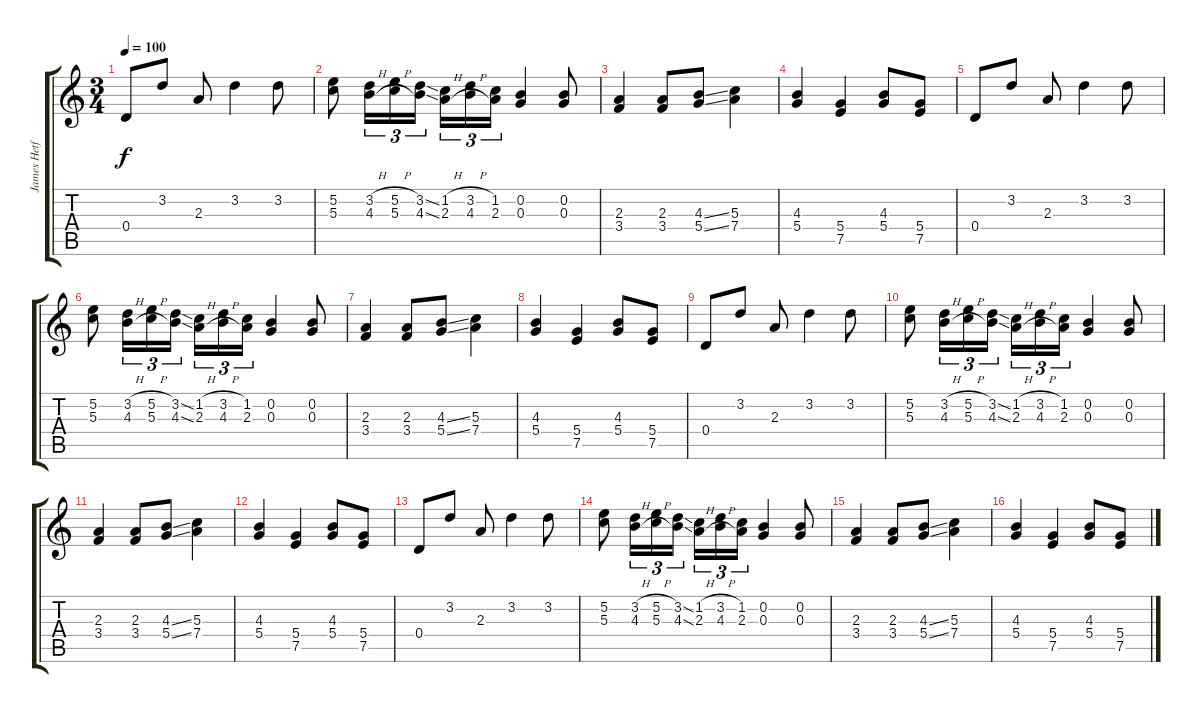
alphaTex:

\track ("James Hetfield" "James Hetf") {instrument electricguitarclean}
\staff {score tabs}
\tuning (E4 B3 G3 D3 A2 E2) {hide}
\ts (3 4)
\tempo 100
\clef g2
\ks c
0.4.8{dy f instrument electricguitarclean} 3.2.8 2.3.8 3.2.4 3.2.8 |
(5.2 5.3).8 (3.2{h} 4.3{h}).16{tu (3 2)} (5.2{h} 5.3{h}).16{tu (3 2)} (3.2{ss} 4.3{ss}).16{tu (3 2)} (1.2{h} 2.3{h}).16{tu (3 2)} (3.2{h} 4.3{h}).16{tu (3 2)} (1.2 2.3).16{tu (3 2)} (0.2 0.3).4 (0.2 0.3).8 |
(2.3 3.4).4 (2.3 3.4).8 (4.3{ss} 5.4{ss}).8 (5.3 7.4).4 |
(4.3 5.4).4 (5.4 7.5).4 (4.3 5.4).8 (5.4 7.5).8 |
0.4.8 3.2.8 2.3.8 3.2.4 3.2.8 |
(5.2 5.3).8 (3.2{h} 4.3{h}).16{tu (3 2)} (5.2{h} 5.3{h}).16{tu (3 2)} (3.2{ss} 4.3{ss}).16{tu (3 2)} (1.2{h} 2.3{h}).16{tu (3 2)} (3.2{h} 4.3{h}).16{tu (3 2)} (1.2 2.3).16{tu (3 2)} (0.2 0.3).4 (0.2 0.3).8 |
(2.3 3.4).4 (2.3 3.4).8 (4.3{ss} 5.4{ss}).8 (5.3 7.4).4 |
(4.3 5.4).4 (5.4 7.5).4 (4.3 5.4).8 (5.4 7.5).8 |
0.4.8 3.2.8 2.3.8 3.2.4 3.2.8 |
(5.2 5.3).8 (3.2{h} 4.3{h}).16{tu (3 2)} (5.2{h} 5.3{h}).16{tu (3 2)} (3.2{ss} 4.3{ss}).16{tu (3 2)} (1.2{h} 2.3{h}).16{tu (3 2)} (3.2{h} 4.3{h}).16{tu (3 2)} (1.2 2.3).16{tu (3 2)} (0.2 0.3).4 (0.2 0.3).8 |
(2.3 3.4).4 (2.3 3.4).8 (4.3{ss} 5.4{ss}).8 (5.3 7.4).4 |
(4.3 5.4).4 (5.4 7.5).4 (4.3 5.4).8 (5.4 7.5).8 |
0.4.8 3.2.8 2.3.8 3.2.4 3.2.8 |
(5.2 5.3).8 (3.2{h} 4.3{h}).16{tu (3 2)} (5.2{h} 5.3{h}).16{tu (3 2)} (3.2{ss} 4.3{ss}).16{tu (3 2)} (1.2{h} 2.3{h}).16{tu (3 2)} (3.2{h} 4.3{h}).16{tu (3 2)} (1.2 2.3).16{tu (3 2)} (0.2 0.3).4 (0.2 0.3).8 |
(2.3 3.4).4 (2.3 3.4).8 (4.3{ss} 5.4{ss}).8 (5.3 7.4).4 |
(4.3 5.4).4 (5.4 7.5).4 (4.3 5.4).8 (5.4 7.5).8
